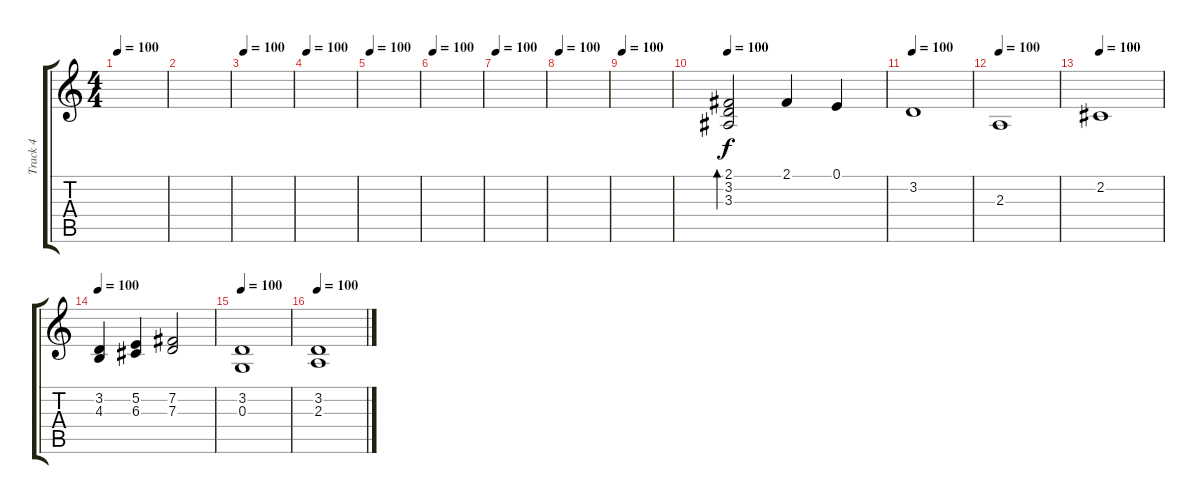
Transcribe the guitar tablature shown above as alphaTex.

\track ("Track 4" "Track 4") {instrument clarinet}
\staff {score tabs}
\tuning (E4 B3 G3 D3 A2 E2) {hide}
\ts (4 4)
\tempo 100
\clef g2
\ks c
|
|
\tempo 100
|
\tempo 100
|
\tempo 100
|
\tempo 100
|
\tempo 100
|
\tempo 100
|
\tempo 100
|
\tempo 100
(2.1 3.2 3.3).2{bd 240 volume 15} 2.1.4 0.1.4 |
\tempo 100
3.2.1{volume 14} |
\tempo 100
2.3.1{volume 13} |
\tempo 100
2.2.1{volume 14} |
\tempo 100
(3.2 4.3).4{volume 14} (5.2 6.3).4 (7.2 7.3).2 |
\tempo 100
(3.2 0.3).1{volume 13} |
\tempo 100
(3.2 2.3).1{volume 13}
